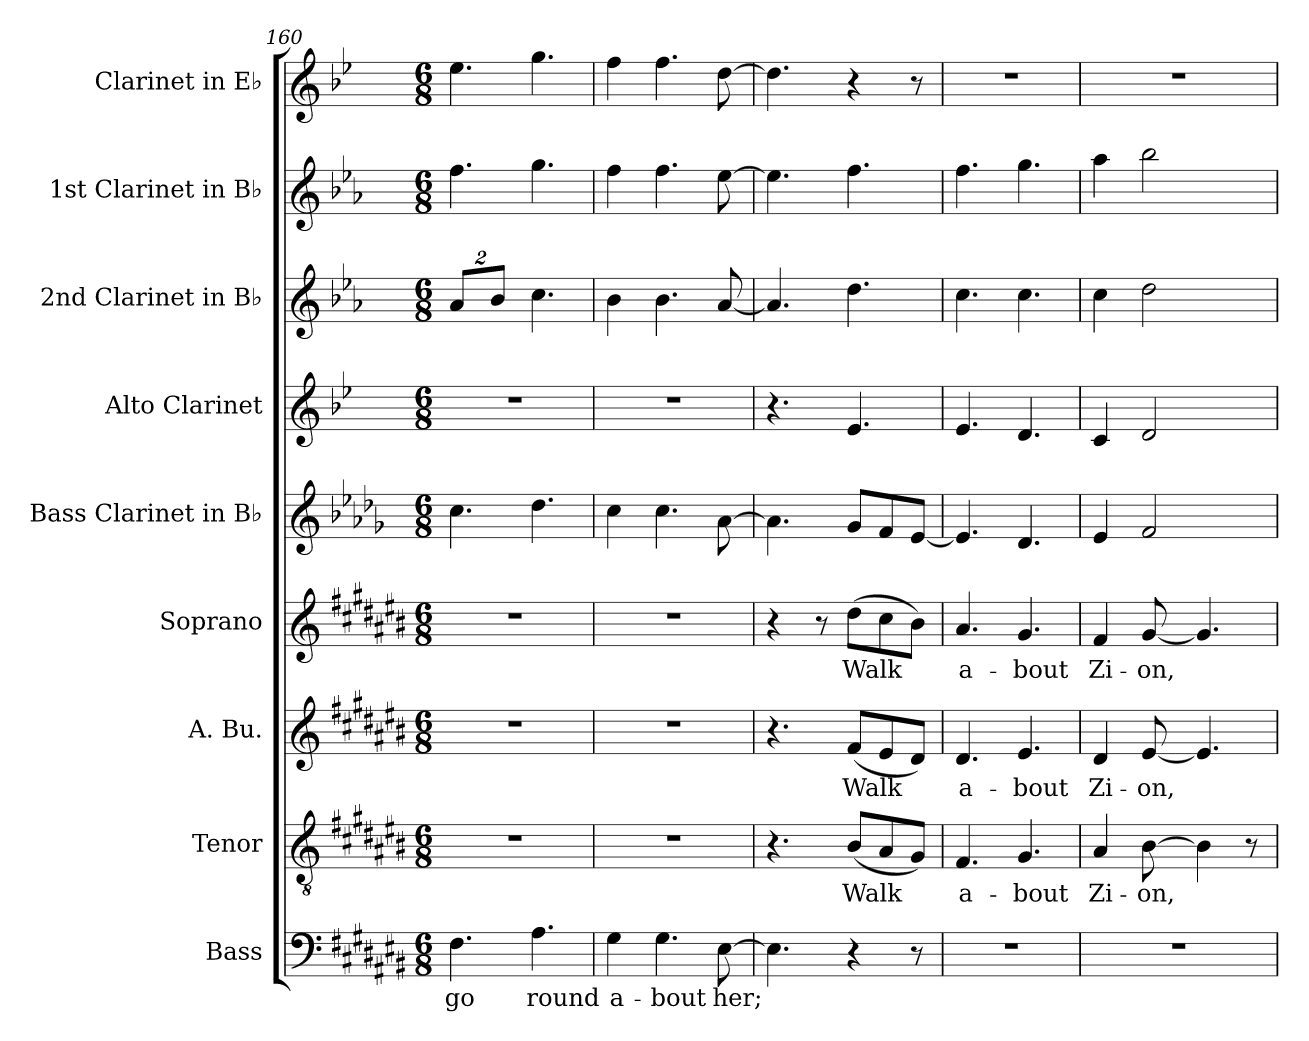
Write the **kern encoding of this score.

**kern	**text	**kern	**text	**kern	**text	**kern	**text	**kern	**kern	**kern	**kern	**kern
*part9	*part9	*part8	*part8	*part7	*part7	*part6	*part6	*part5	*part4	*part3	*part2	*part1
*staff9	*staff9	*staff8	*staff8	*staff7	*staff7	*staff6	*staff6	*staff5	*staff4	*staff3	*staff2	*staff1
*I"Bass	*	*I"Tenor	*	*I"A. Bu.	*	*I"Soprano	*	*I"Bass Clarinet in B♭	*I"Alto Clarinet	*I"2nd Clarinet in B♭	*I"1st Clarinet in B♭	*I"Clarinet in E♭
*I'B.	*	*I'T.	*	*I'A.	*	*I'S.	*	*I'B. Cl.	*I'A. Cl.	*I'2 Cl.	*I'1 Cl.	*
*clefF4	*	*clefGv2	*	*clefG2	*	*clefG2	*	*clefG2	*clefG2	*clefG2	*clefG2	*clefG2
*	*	*	*	*	*	*	*	*ITrd8c14	*ITrd5c9	*ITrd1c2	*ITrd1c2	*ITrd-2c-3
*k[f#c#g#d#a#e#b#]	*	*k[f#c#g#d#a#e#b#]	*	*k[f#c#g#d#a#e#b#]	*	*k[f#c#g#d#a#e#b#]	*	*k[b-e-a-d-g-]	*k[b-e-a-d-g-]	*k[b-e-a-d-g-]	*k[b-e-a-d-g-]	*k[b-e-a-d-g-]
*M6/8	*	*M6/8	*	*M6/8	*	*M6/8	*	*M6/8	*M6/8	*M6/8	*M6/8	*M6/8
=160	=160	=160	=160	=160	=160	=160	=160	=160	=160	=160	=160	=160
!	!LO:LY:b	!	!	!	!	!	!	!	!	!	!	!
*	*	*	*	*	*	*	*	*	*	*Xbrackettup	*	*
4.F#\	go	2.r	.	2.r	.	2.r	.	4.c\	2.r	16%3g-/L	4.ee-\	4.gg-\
.	.	.	.	.	.	.	.	.	.	16%3a-/J	.	.
!	!LO:LY:b	!	!	!	!	!	!	!	!	!	!	!
4.A#\	round	.	.	.	.	.	.	4.d-\	.	4.b-\	4.ff\	4.bb-\
=161	=161	=161	=161	=161	=161	=161	=161	=161	=161	=161	=161	=161
!	!LO:LY:b	!	!	!	!	!	!	!	!	!	!	!
4G#\	a-	2.r	.	2.r	.	2.r	.	4c\	2.r	4a-\	4ee-\	4aa-\
!	!LO:LY:b	!	!	!	!	!	!	!	!	!	!	!
4.G#\	-bout	.	.	.	.	.	.	4.c\	.	4.a-\	4.ee-\	4.aa-\
!	!LO:LY:b	!	!	!	!	!	!	!	!	!	!	!
[8E#\	her;	.	.	.	.	.	.	[8A-\	.	[8g-/	[8dd-\	[8ff\
=162	=162	=162	=162	=162	=162	=162	=162	=162	=162	=162	=162	=162
4.E#\]	.	4.r	.	4.r	.	4r	.	4.A-\]	4.r	4.g-/]	4.dd-\]	4.ff\]
.	.	.	.	.	.	8r	.	.	.	.	.	.
!	!	!	!LO:LY:b	!	!LO:LY:b	!	!LO:LY:b	!	!	!	!	!
4r	.	(8B#/L	Walk	(8f#/L	Walk	(8dd#\L	Walk	8G-/L	4.G-/	4.cc\	4.ee-\	4r
.	.	8A#/	.	8e#/	.	8cc#\	.	8F/	.	.	.	.
8r	.	8G#/J)	.	8d#/J)	.	8b#\J)	.	[8E-/J	.	.	.	8r
!!LO:PB:g=z
=163	=163	=163	=163	=163	=163	=163	=163	=163	=163	=163	=163	=163
!	!	!	!LO:LY:b	!	!LO:LY:b	!	!LO:LY:b	!	!	!	!	!
2.r	.	4.F#/	a-	4.d#/	a-	4.a#/	a-	4.E-/]	4.G-/	4.b-\	4.ee-\	2.r
!	!	!	!LO:LY:b	!	!LO:LY:b	!	!LO:LY:b	!	!	!	!	!
.	.	4.G#/	-bout	4.e#/	-bout	4.g#/	-bout	4.D-/	4.F/	4.b-\	4.ff\	.
=164	=164	=164	=164	=164	=164	=164	=164	=164	=164	=164	=164	=164
!	!	!	!LO:LY:b	!	!LO:LY:b	!	!LO:LY:b	!	!	!	!	!
2.r	.	4A#/	Zi-	4d#/	Zi-	4f#/	Zi-	4E-/	4E-/	4b-\	4gg-\	2.r
!	!	!	!LO:LY:b	!	!LO:LY:b	!	!LO:LY:b	!	!	!	!	!
.	.	[8B#\	-on,	[8e#/	-on,	[8g#/	-on,	2F/	2F/	2cc\	2aa-\	.
.	.	4B#\]	.	4.e#/]	.	4.g#/]	.	.	.	.	.	.
.	.	8r	.	.	.	.	.	.	.	.	.	.
=	=	=	=	=	=	=	=	=	=	=	=	=
*-	*-	*-	*-	*-	*-	*-	*-	*-	*-	*-	*-	*-
